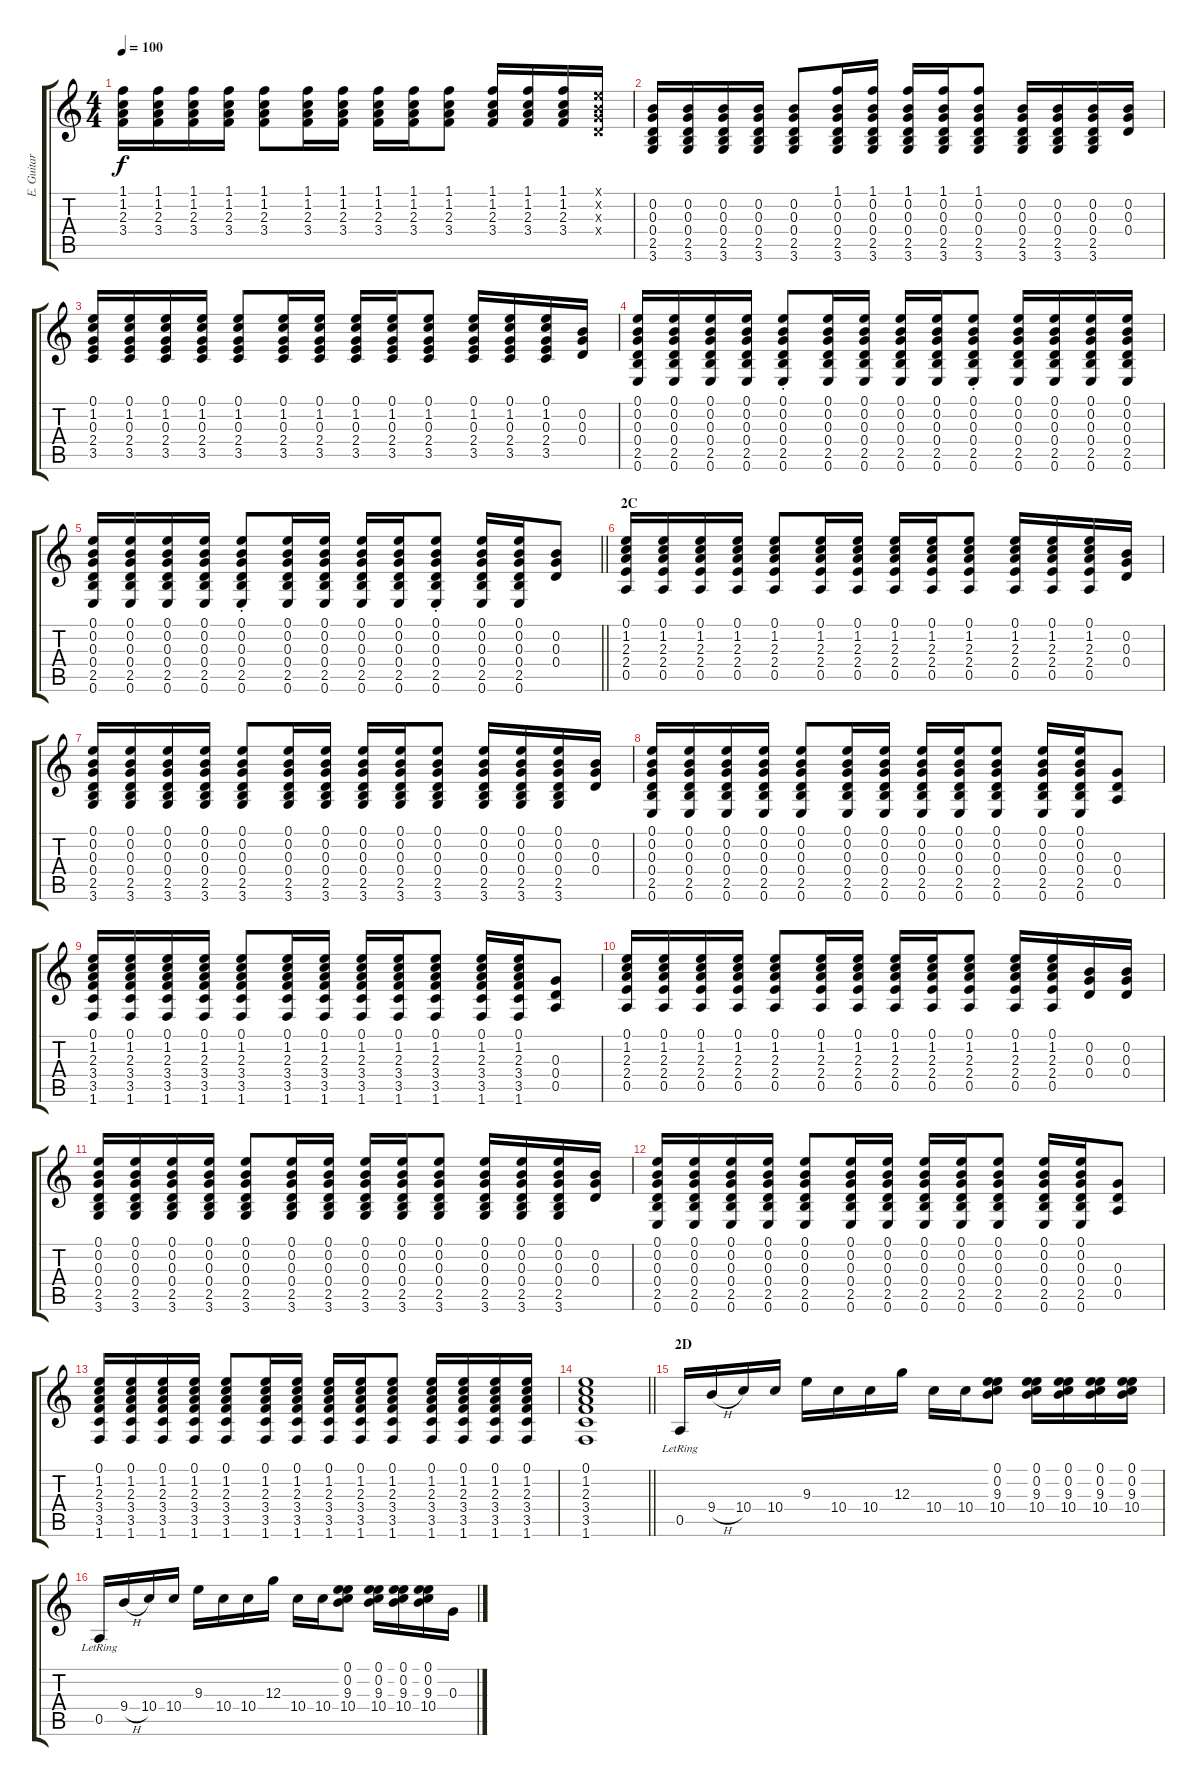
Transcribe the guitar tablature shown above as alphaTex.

\track ("E. Guitar II" "E. Guitar ") {instrument electricguitarclean}
\staff {score tabs}
\tuning (E4 B3 G3 D3 A2 E2) {hide}
\ts (4 4)
\tempo 100
\clef g2
\ks c
(1.1 1.2 2.3 3.4).16{dy f} (1.1 1.2 2.3 3.4).16 (1.1 1.2 2.3 3.4).16 (1.1 1.2 2.3 3.4).16 (1.1 1.2 2.3 3.4).8 (1.1 1.2 2.3 3.4).16 (1.1 1.2 2.3 3.4).16 (1.1 1.2 2.3 3.4).16 (1.1 1.2 2.3 3.4).16 (1.1 1.2 2.3 3.4).8 (1.1 1.2 2.3 3.4).16 (1.1 1.2 2.3 3.4).16 (1.1 1.2 2.3 3.4).16 (0.1{x} 0.2{x} 0.3{x} 0.4{x}).16 |
(0.2 0.3 0.4 2.5 3.6).16 (0.2 0.3 0.4 2.5 3.6).16 (0.2 0.3 0.4 2.5 3.6).16 (0.2 0.3 0.4 2.5 3.6).16 (0.2 0.3 0.4 2.5 3.6).8 (1.1 0.2 0.3 0.4 2.5 3.6).16 (1.1 0.2 0.3 0.4 2.5 3.6).16 (1.1 0.2 0.3 0.4 2.5 3.6).16 (1.1 0.2 0.3 0.4 2.5 3.6).16 (1.1 0.2 0.3 0.4 2.5 3.6).8 (0.2 0.3 0.4 2.5 3.6).16 (0.2 0.3 0.4 2.5 3.6).16 (0.2 0.3 0.4 2.5 3.6).16 (0.2 0.3 0.4).16 |
(0.1 1.2 0.3 2.4 3.5).16 (0.1 1.2 0.3 2.4 3.5).16 (0.1 1.2 0.3 2.4 3.5).16 (0.1 1.2 0.3 2.4 3.5).16 (0.1 1.2 0.3 2.4 3.5).8 (0.1 1.2 0.3 2.4 3.5).16 (0.1 1.2 0.3 2.4 3.5).16 (0.1 1.2 0.3 2.4 3.5).16 (0.1 1.2 0.3 2.4 3.5).16 (0.1 1.2 0.3 2.4 3.5).8 (0.1 1.2 0.3 2.4 3.5).16 (0.1 1.2 0.3 2.4 3.5).16 (0.1 1.2 0.3 2.4 3.5).16 (0.2 0.3 0.4).16 |
(0.1 0.2 0.3 0.4 2.5 0.6).16 (0.1 0.2 0.3 0.4 2.5 0.6).16 (0.1 0.2 0.3 0.4 2.5 0.6).16 (0.1 0.2 0.3 0.4 2.5 0.6).16 (0.1{st} 0.2{st} 0.3{st} 0.4{st} 2.5{st} 0.6{st}).8 (0.1 0.2 0.3 0.4 2.5 0.6).16 (0.1 0.2 0.3 0.4 2.5 0.6).16 (0.1 0.2 0.3 0.4 2.5 0.6).16 (0.1 0.2 0.3 0.4 2.5 0.6).16 (0.1{st} 0.2{st} 0.3{st} 0.4{st} 2.5{st} 0.6{st}).8 (0.1 0.2 0.3 0.4 2.5 0.6).16 (0.1 0.2 0.3 0.4 2.5 0.6).16 (0.1 0.2 0.3 0.4 2.5 0.6).16 (0.1 0.2 0.3 0.4 2.5 0.6).16 |
\barLineRight lightlight
(0.1 0.2 0.3 0.4 2.5 0.6).16 (0.1 0.2 0.3 0.4 2.5 0.6).16 (0.1 0.2 0.3 0.4 2.5 0.6).16 (0.1 0.2 0.3 0.4 2.5 0.6).16 (0.1{st} 0.2{st} 0.3{st} 0.4{st} 2.5{st} 0.6{st}).8 (0.1 0.2 0.3 0.4 2.5 0.6).16 (0.1 0.2 0.3 0.4 2.5 0.6).16 (0.1 0.2 0.3 0.4 2.5 0.6).16 (0.1 0.2 0.3 0.4 2.5 0.6).16 (0.1{st} 0.2{st} 0.3{st} 0.4{st} 2.5{st} 0.6{st}).8 (0.1 0.2 0.3 0.4 2.5 0.6).16 (0.1 0.2 0.3 0.4 2.5 0.6).16 (0.2 0.3 0.4).8 |
\section ("" "2C")
(0.1 1.2 2.3 2.4 0.5).16 (0.1 1.2 2.3 2.4 0.5).16 (0.1 1.2 2.3 2.4 0.5).16 (0.1 1.2 2.3 2.4 0.5).16 (0.1 1.2 2.3 2.4 0.5).8 (0.1 1.2 2.3 2.4 0.5).16 (0.1 1.2 2.3 2.4 0.5).16 (0.1 1.2 2.3 2.4 0.5).16 (0.1 1.2 2.3 2.4 0.5).16 (0.1 1.2 2.3 2.4 0.5).8 (0.1 1.2 2.3 2.4 0.5).16 (0.1 1.2 2.3 2.4 0.5).16 (0.1 1.2 2.3 2.4 0.5).16 (0.2 0.3 0.4).16 |
(0.1 0.2 0.3 0.4 2.5 3.6).16 (0.1 0.2 0.3 0.4 2.5 3.6).16 (0.1 0.2 0.3 0.4 2.5 3.6).16 (0.1 0.2 0.3 0.4 2.5 3.6).16 (0.1 0.2 0.3 0.4 2.5 3.6).8 (0.1 0.2 0.3 0.4 2.5 3.6).16 (0.1 0.2 0.3 0.4 2.5 3.6).16 (0.1 0.2 0.3 0.4 2.5 3.6).16 (0.1 0.2 0.3 0.4 2.5 3.6).16 (0.1 0.2 0.3 0.4 2.5 3.6).8 (0.1 0.2 0.3 0.4 2.5 3.6).16 (0.1 0.2 0.3 0.4 2.5 3.6).16 (0.1 0.2 0.3 0.4 2.5 3.6).16 (0.2 0.3 0.4).16 |
(0.1 0.2 0.3 0.4 2.5 0.6).16 (0.1 0.2 0.3 0.4 2.5 0.6).16 (0.1 0.2 0.3 0.4 2.5 0.6).16 (0.1 0.2 0.3 0.4 2.5 0.6).16 (0.1 0.2 0.3 0.4 2.5 0.6).8 (0.1 0.2 0.3 0.4 2.5 0.6).16 (0.1 0.2 0.3 0.4 2.5 0.6).16 (0.1 0.2 0.3 0.4 2.5 0.6).16 (0.1 0.2 0.3 0.4 2.5 0.6).16 (0.1 0.2 0.3 0.4 2.5 0.6).8 (0.1 0.2 0.3 0.4 2.5 0.6).16 (0.1 0.2 0.3 0.4 2.5 0.6).16 (0.3 0.4 0.5).8 |
(0.1 1.2 2.3 3.4 3.5 1.6).16 (0.1 1.2 2.3 3.4 3.5 1.6).16 (0.1 1.2 2.3 3.4 3.5 1.6).16 (0.1 1.2 2.3 3.4 3.5 1.6).16 (0.1 1.2 2.3 3.4 3.5 1.6).8 (0.1 1.2 2.3 3.4 3.5 1.6).16 (0.1 1.2 2.3 3.4 3.5 1.6).16 (0.1 1.2 2.3 3.4 3.5 1.6).16 (0.1 1.2 2.3 3.4 3.5 1.6).16 (0.1 1.2 2.3 3.4 3.5 1.6).8 (0.1 1.2 2.3 3.4 3.5 1.6).16 (0.1 1.2 2.3 3.4 3.5 1.6).16 (0.3 0.4 0.5).8 |
(0.1 1.2 2.3 2.4 0.5).16 (0.1 1.2 2.3 2.4 0.5).16 (0.1 1.2 2.3 2.4 0.5).16 (0.1 1.2 2.3 2.4 0.5).16 (0.1 1.2 2.3 2.4 0.5).8 (0.1 1.2 2.3 2.4 0.5).16 (0.1 1.2 2.3 2.4 0.5).16 (0.1 1.2 2.3 2.4 0.5).16 (0.1 1.2 2.3 2.4 0.5).16 (0.1 1.2 2.3 2.4 0.5).8 (0.1 1.2 2.3 2.4 0.5).16 (0.1 1.2 2.3 2.4 0.5).16 (0.2 0.3 0.4).16 (0.2 0.3 0.4).16 |
(0.1 0.2 0.3 0.4 2.5 3.6).16 (0.1 0.2 0.3 0.4 2.5 3.6).16 (0.1 0.2 0.3 0.4 2.5 3.6).16 (0.1 0.2 0.3 0.4 2.5 3.6).16 (0.1 0.2 0.3 0.4 2.5 3.6).8 (0.1 0.2 0.3 0.4 2.5 3.6).16 (0.1 0.2 0.3 0.4 2.5 3.6).16 (0.1 0.2 0.3 0.4 2.5 3.6).16 (0.1 0.2 0.3 0.4 2.5 3.6).16 (0.1 0.2 0.3 0.4 2.5 3.6).8 (0.1 0.2 0.3 0.4 2.5 3.6).16 (0.1 0.2 0.3 0.4 2.5 3.6).16 (0.1 0.2 0.3 0.4 2.5 3.6).16 (0.2 0.3 0.4).16 |
(0.1 0.2 0.3 0.4 2.5 0.6).16 (0.1 0.2 0.3 0.4 2.5 0.6).16 (0.1 0.2 0.3 0.4 2.5 0.6).16 (0.1 0.2 0.3 0.4 2.5 0.6).16 (0.1 0.2 0.3 0.4 2.5 0.6).8 (0.1 0.2 0.3 0.4 2.5 0.6).16 (0.1 0.2 0.3 0.4 2.5 0.6).16 (0.1 0.2 0.3 0.4 2.5 0.6).16 (0.1 0.2 0.3 0.4 2.5 0.6).16 (0.1 0.2 0.3 0.4 2.5 0.6).8 (0.1 0.2 0.3 0.4 2.5 0.6).16 (0.1 0.2 0.3 0.4 2.5 0.6).16 (0.3 0.4 0.5).8 |
(0.1 1.2 2.3 3.4 3.5 1.6).16 (0.1 1.2 2.3 3.4 3.5 1.6).16 (0.1 1.2 2.3 3.4 3.5 1.6).16 (0.1 1.2 2.3 3.4 3.5 1.6).16 (0.1 1.2 2.3 3.4 3.5 1.6).8 (0.1 1.2 2.3 3.4 3.5 1.6).16 (0.1 1.2 2.3 3.4 3.5 1.6).16 (0.1 1.2 2.3 3.4 3.5 1.6).16 (0.1 1.2 2.3 3.4 3.5 1.6).16 (0.1 1.2 2.3 3.4 3.5 1.6).8 (0.1 1.2 2.3 3.4 3.5 1.6).16 (0.1 1.2 2.3 3.4 3.5 1.6).16 (0.1 1.2 2.3 3.4 3.5 1.6).16 (0.1 1.2 2.3 3.4 3.5 1.6).16 |
\barLineRight lightlight
(0.1 1.2 2.3 3.4 3.5 1.6).1 |
\section ("" "2D")
0.5{lr}.16 9.4{h}.16 10.4.16 10.4.16 9.3.16 10.4.16 10.4.16 12.3.16 10.4.16 10.4.16 (0.1 0.2 9.3 10.4).8 (0.1 0.2 9.3 10.4).16 (0.1 0.2 9.3 10.4).16 (0.1 0.2 9.3 10.4).16 (0.1 0.2 9.3 10.4).16 |
0.5{lr}.16 9.4{h}.16 10.4.16 10.4.16 9.3.16 10.4.16 10.4.16 12.3.16 10.4.16 10.4.16 (0.1 0.2 9.3 10.4).8 (0.1 0.2 9.3 10.4).16 (0.1 0.2 9.3 10.4).16 (0.1 0.2 9.3 10.4).16 0.3.16
